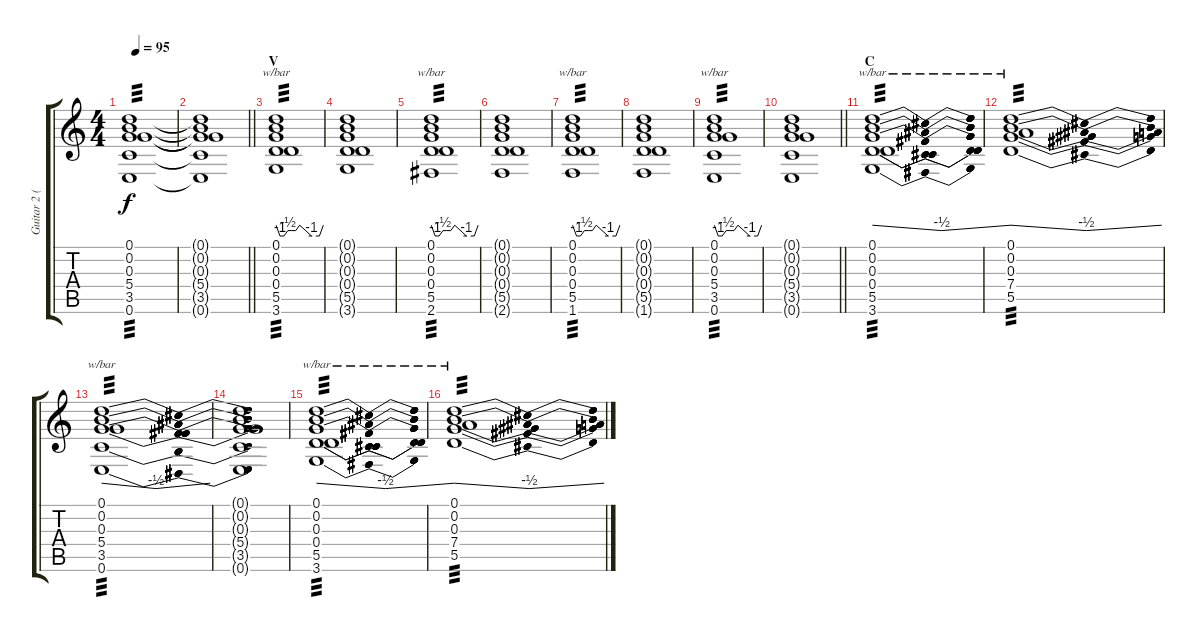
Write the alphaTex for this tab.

\track ("Guitar 2 (Play Around With Whammy bar al" "Guitar 2 (") {instrument overdrivenguitar}
\staff {score tabs}
\tuning (D4 B3 G3 D3 A2 E2) {hide}
\ts (4 4)
\tempo 95
\clef g2
\ks c
(0.1 0.2 0.3 5.4 3.5 0.6).1{tp 3 dy f} |
\barLineRight lightlight
(0.1{t} 0.2{t} 0.3{t} 5.4{t} 3.5{t} 0.6{t}).1 |
\section ("" "V")
(0.1 0.2 0.3 0.4 5.5 3.6).1{tbe (custom default 0 0 5 -4 10 -4 15 -2 20 -2 25 -2 30 0 45 -4 55 -4 60 0) tp 3} |
(0.1{t} 0.2{t} 0.3{t} 0.4{t} 5.5{t} 3.6{t}).1 |
(0.1 0.2 0.3 0.4 5.5 2.6).1{tbe (custom default 0 0 5 -4 10 -4 15 -2 20 -2 25 -2 30 0 45 -4 55 -4 60 0) tp 3} |
(0.1{t} 0.2{t} 0.3{t} 0.4{t} 5.5{t} 2.6{t}).1 |
(0.1 0.2 0.3 0.4 5.5 1.6).1{tbe (custom default 0 0 5 -4 10 -4 15 -2 20 -2 25 -2 30 0 45 -4 55 -4 60 0) tp 3} |
(0.1{t} 0.2{t} 0.3{t} 0.4{t} 5.5{t} 1.6{t}).1 |
(0.1 0.2 0.3 5.4 3.5 0.6).1{tbe (custom default 0 0 5 -4 10 -4 15 -2 20 -2 25 -2 30 0 45 -4 55 -4 60 0) tp 3} |
\barLineRight lightlight
(0.1{t} 0.2{t} 0.3{t} 5.4{t} 3.5{t} 0.6{t}).1 |
\section ("" "C")
(0.1 0.2 0.3 0.4 5.5 3.6).1{tbe (dip default 0 0 19 -2 30 -2 60 0) tp 3} |
(0.1 0.2 0.3 7.4 5.5).1{tbe (dip default 0 0 21 -2 60 0) tp 3} |
(0.1 0.2 0.3 5.4 3.5 0.6).1{tbe (dip default 0 0 30 -2 60 0) tp 3} |
(0.1{t} 0.2{t} 0.3{t} 5.4{t} 3.5{t} 0.6{t}).1 |
(0.1 0.2 0.3 0.4 5.5 3.6).1{tbe (dip default 0 0 19 -2 30 -2 60 0) tp 3} |
(0.1 0.2 0.3 7.4 5.5).1{tbe (dip default 0 0 21 -2 60 0) tp 3}
